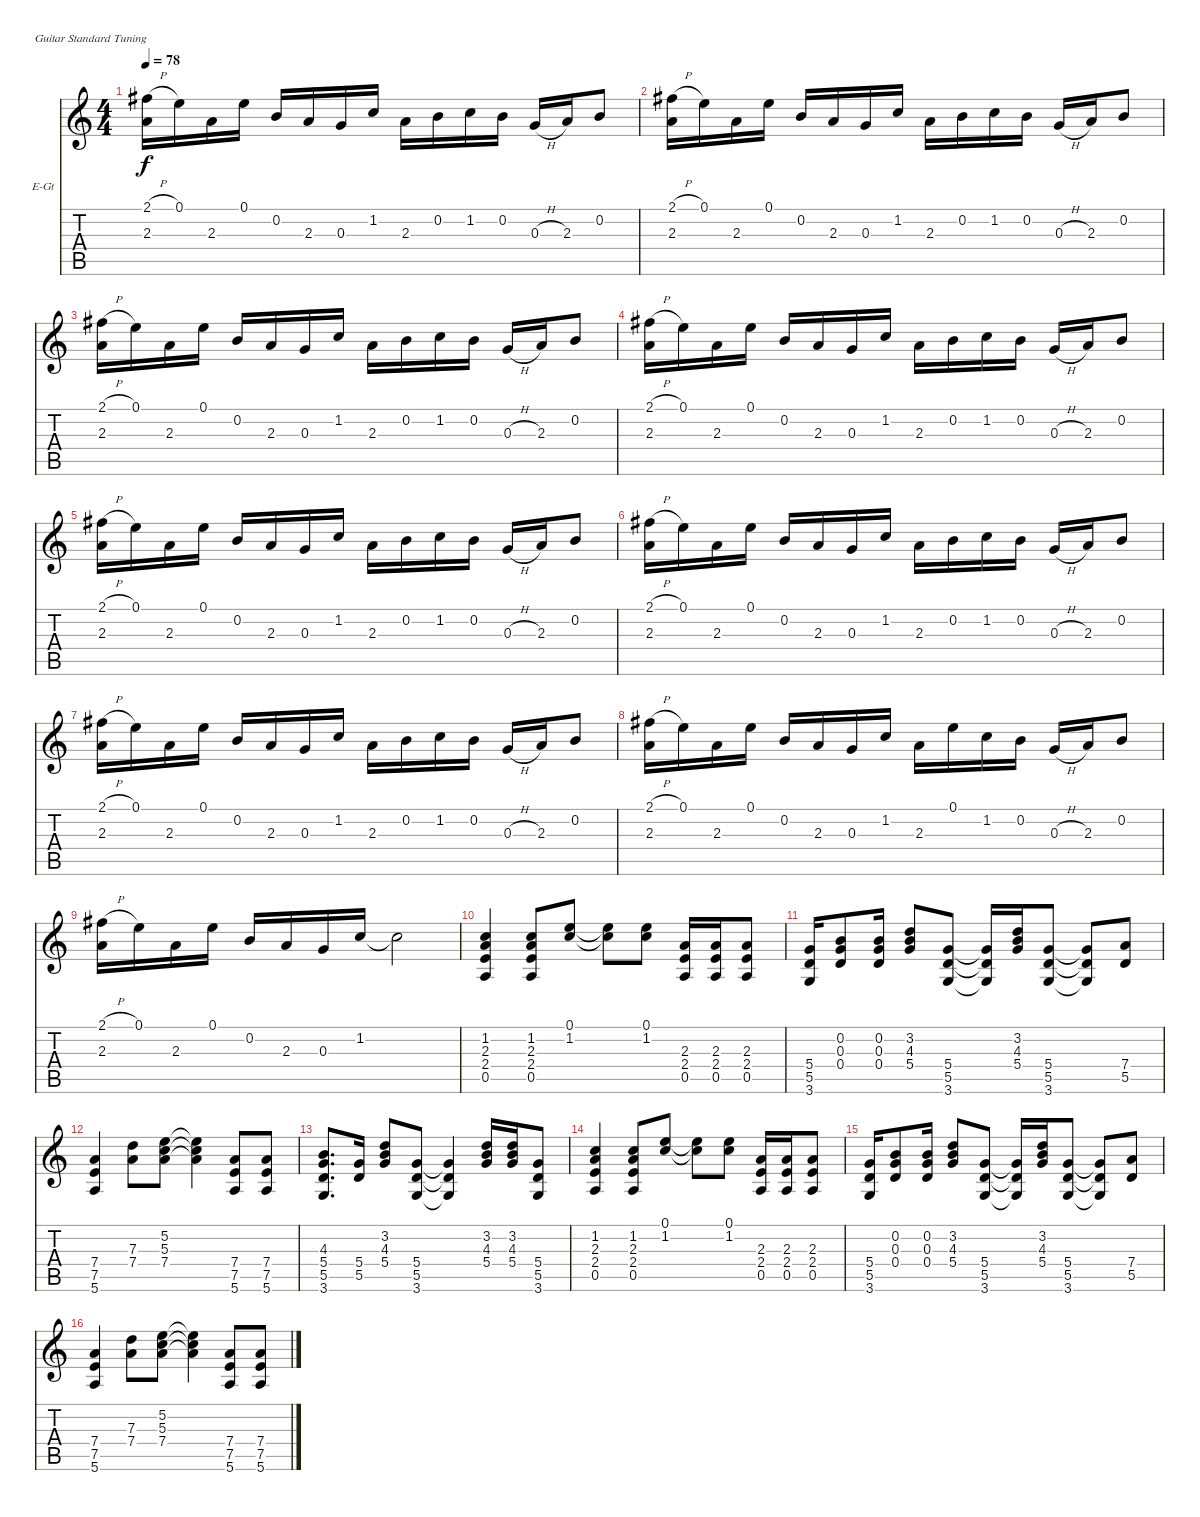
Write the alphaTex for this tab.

\defaultSystemsLayout 4
\bracketExtendMode nobrackets
\firstSystemTrackNameOrientation horizontal
\otherSystemsTrackNameOrientation horizontal
\track ("Stone Gossard (Clean)" "E-Gt") {instrument electricguitarclean}
\staff {score tabs}
\tuning (E4 B3 G3 D3 A2 E2)
\ts (4 4)
\tempo 78
\clef g2
\ks c
(2.1{h} 2.3).16{dy f} 0.1.16 2.3.16 0.1.16 0.2.16 2.3.16 0.3.16 1.2.16 2.3.16 0.2.16 1.2.16 0.2.16 0.3{h}.16 2.3.16 0.2.8 |
(2.1{h} 2.3).16 0.1.16 2.3.16 0.1.16 0.2.16 2.3.16 0.3.16 1.2.16 2.3.16 0.2.16 1.2.16 0.2.16 0.3{h}.16 2.3.16 0.2.8 |
(2.1{h} 2.3).16 0.1.16 2.3.16 0.1.16 0.2.16 2.3.16 0.3.16 1.2.16 2.3.16 0.2.16 1.2.16 0.2.16 0.3{h}.16 2.3.16 0.2.8 |
(2.1{h} 2.3).16 0.1.16 2.3.16 0.1.16 0.2.16 2.3.16 0.3.16 1.2.16 2.3.16 0.2.16 1.2.16 0.2.16 0.3{h}.16 2.3.16 0.2.8 |
(2.1{h} 2.3).16 0.1.16 2.3.16 0.1.16 0.2.16 2.3.16 0.3.16 1.2.16 2.3.16 0.2.16 1.2.16 0.2.16 0.3{h}.16 2.3.16 0.2.8 |
(2.1{h} 2.3).16 0.1.16 2.3.16 0.1.16 0.2.16 2.3.16 0.3.16 1.2.16 2.3.16 0.2.16 1.2.16 0.2.16 0.3{h}.16 2.3.16 0.2.8 |
(2.1{h} 2.3).16 0.1.16 2.3.16 0.1.16 0.2.16 2.3.16 0.3.16 1.2.16 2.3.16 0.2.16 1.2.16 0.2.16 0.3{h}.16 2.3.16 0.2.8 |
(2.1{h} 2.3).16 0.1.16 2.3.16 0.1.16 0.2.16 2.3.16 0.3.16 1.2.16 2.3.16 0.1.16 1.2.16 0.2.16 0.3{h}.16 2.3.16 0.2.8 |
(2.1{h} 2.3).16 0.1.16 2.3.16 0.1.16 0.2.16 2.3.16 0.3.16 1.2.16 1.2{t}.2 |
(1.2 2.3 2.4 0.5).4 (1.2 2.3 2.4 0.5).8 (0.1 1.2).8 (0.1{t} 1.2{t}).8 (0.1 1.2).8 (2.3 2.4 0.5).16 (2.3 2.4 0.5).16 (2.3 2.4 0.5).8 |
(5.4 5.5 3.6).16 (0.2 0.3 0.4).8 (0.2 0.3 0.4).16 (3.2 4.3 5.4).8 (5.4 5.5 3.6).8 (5.4{t} 5.5{t} 3.6{t}).16 (3.2 4.3 5.4).16 (5.4 5.5 3.6).8 (5.4{t} 5.5{t} 3.6{t}).8 (7.4 5.5).8 |
(7.4 7.5 5.6).4 (7.3 7.4).8 (5.2 5.3 7.4).8 (5.2{t} 5.3{t} 7.4{t}).4 (7.4 7.5 5.6).8 (7.4 7.5 5.6).8 |
(4.3 5.4 5.5 3.6).8{d} (5.4 5.5).16 (3.2 4.3 5.4).8 (5.4 5.5 3.6).8 (5.4{t} 5.5{t} 3.6{t}).4 (3.2 4.3 5.4).16 (3.2 4.3 5.4).16 (5.4 5.5 3.6).8 |
(1.2 2.3 2.4 0.5).4 (1.2 2.3 2.4 0.5).8 (0.1 1.2).8 (0.1{t} 1.2{t}).8 (0.1 1.2).8 (2.3 2.4 0.5).16 (2.3 2.4 0.5).16 (2.3 2.4 0.5).8 |
(5.4 5.5 3.6).16 (0.2 0.3 0.4).8 (0.2 0.3 0.4).16 (3.2 4.3 5.4).8 (5.4 5.5 3.6).8 (5.4{t} 5.5{t} 3.6{t}).16 (3.2 4.3 5.4).16 (5.4 5.5 3.6).8 (5.4{t} 5.5{t} 3.6{t}).8 (7.4 5.5).8 |
(7.4 7.5 5.6).4 (7.3 7.4).8 (5.2 5.3 7.4).8 (5.2{t} 5.3{t} 7.4{t}).4 (7.4 7.5 5.6).8 (7.4 7.5 5.6).8
